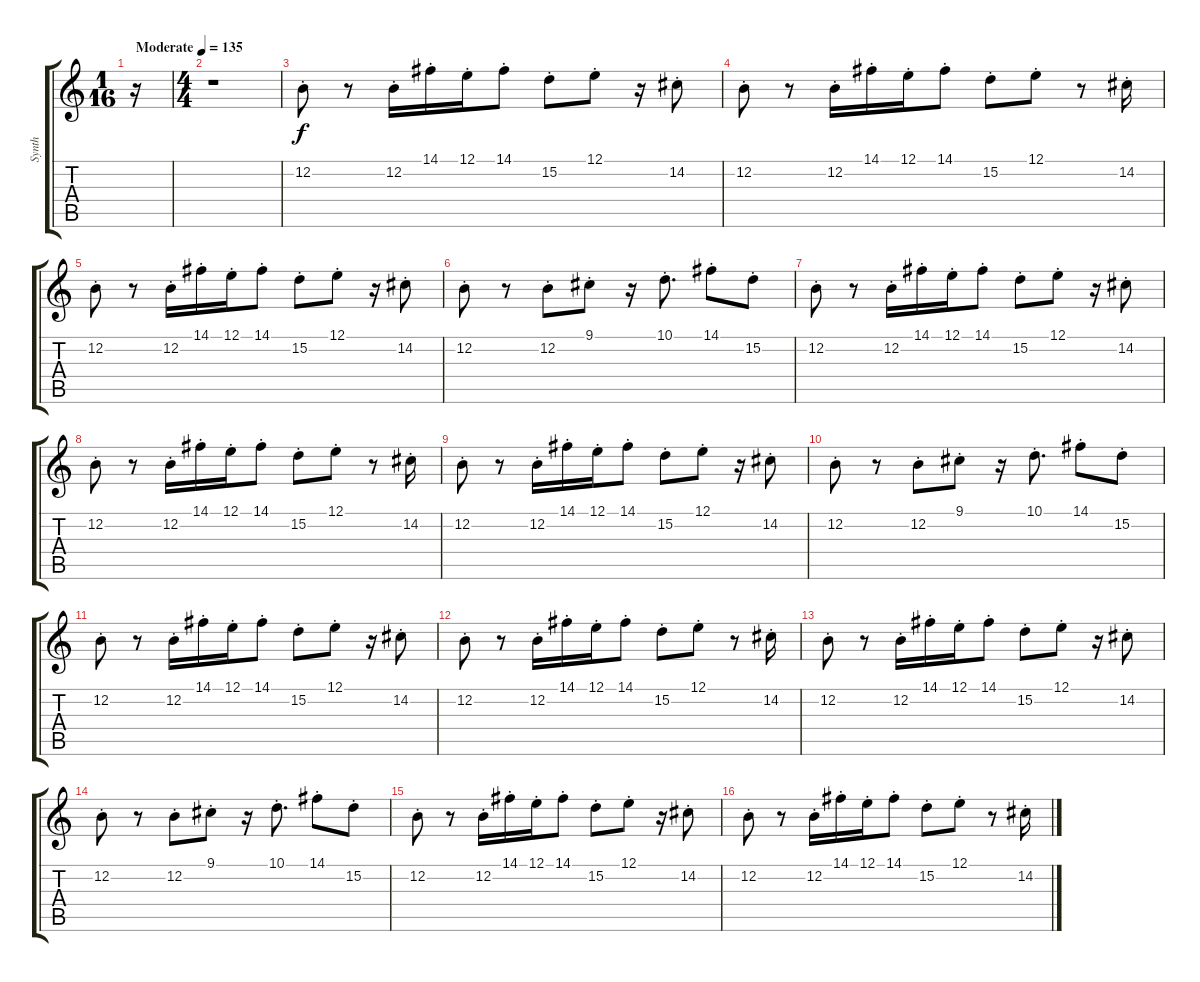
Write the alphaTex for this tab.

\track ("Synth" "Synth") {instrument pad3polysynth}
\staff {score tabs}
\tuning (E4 B3 G3 D3 A2 E2) {hide}
\ts (1 16)
\tempo (135 "Moderate")
\clef g2
\ks c
r.16{dy f instrument pad3polysynth} |
\ts (4 4)
r.1 |
12.2{st}.8 r.8 12.2{st}.16 14.1{st}.16 12.1{st}.16 14.1{st}.8 15.2{st}.8 12.1{st}.8 r.16 14.2{st}.8 |
12.2{st}.8 r.8 12.2{st}.16 14.1{st}.16 12.1{st}.16 14.1{st}.8 15.2{st}.8 12.1{st}.8 r.8 14.2{st}.16 |
12.2{st}.8 r.8 12.2{st}.16 14.1{st}.16 12.1{st}.16 14.1{st}.8 15.2{st}.8 12.1{st}.8 r.16 14.2{st}.8 |
12.2{st}.8 r.8 12.2{st}.8 9.1{st}.8 r.16 10.1{st}.8{d} 14.1{st}.8 15.2{st}.8 |
12.2{st}.8 r.8 12.2{st}.16 14.1{st}.16 12.1{st}.16 14.1{st}.8 15.2{st}.8 12.1{st}.8 r.16 14.2{st}.8 |
12.2{st}.8 r.8 12.2{st}.16 14.1{st}.16 12.1{st}.16 14.1{st}.8 15.2{st}.8 12.1{st}.8 r.8 14.2{st}.16 |
12.2{st}.8 r.8 12.2{st}.16 14.1{st}.16 12.1{st}.16 14.1{st}.8 15.2{st}.8 12.1{st}.8 r.16 14.2{st}.8 |
12.2{st}.8 r.8 12.2{st}.8 9.1{st}.8 r.16 10.1{st}.8{d} 14.1{st}.8 15.2{st}.8 |
12.2{st}.8 r.8 12.2{st}.16 14.1{st}.16 12.1{st}.16 14.1{st}.8 15.2{st}.8 12.1{st}.8 r.16 14.2{st}.8 |
12.2{st}.8 r.8 12.2{st}.16 14.1{st}.16 12.1{st}.16 14.1{st}.8 15.2{st}.8 12.1{st}.8 r.8 14.2{st}.16 |
12.2{st}.8 r.8 12.2{st}.16 14.1{st}.16 12.1{st}.16 14.1{st}.8 15.2{st}.8 12.1{st}.8 r.16 14.2{st}.8 |
12.2{st}.8 r.8 12.2{st}.8 9.1{st}.8 r.16 10.1{st}.8{d} 14.1{st}.8 15.2{st}.8 |
12.2{st}.8 r.8 12.2{st}.16 14.1{st}.16 12.1{st}.16 14.1{st}.8 15.2{st}.8 12.1{st}.8 r.16 14.2{st}.8 |
12.2{st}.8 r.8 12.2{st}.16 14.1{st}.16 12.1{st}.16 14.1{st}.8 15.2{st}.8 12.1{st}.8 r.8 14.2{st}.16
